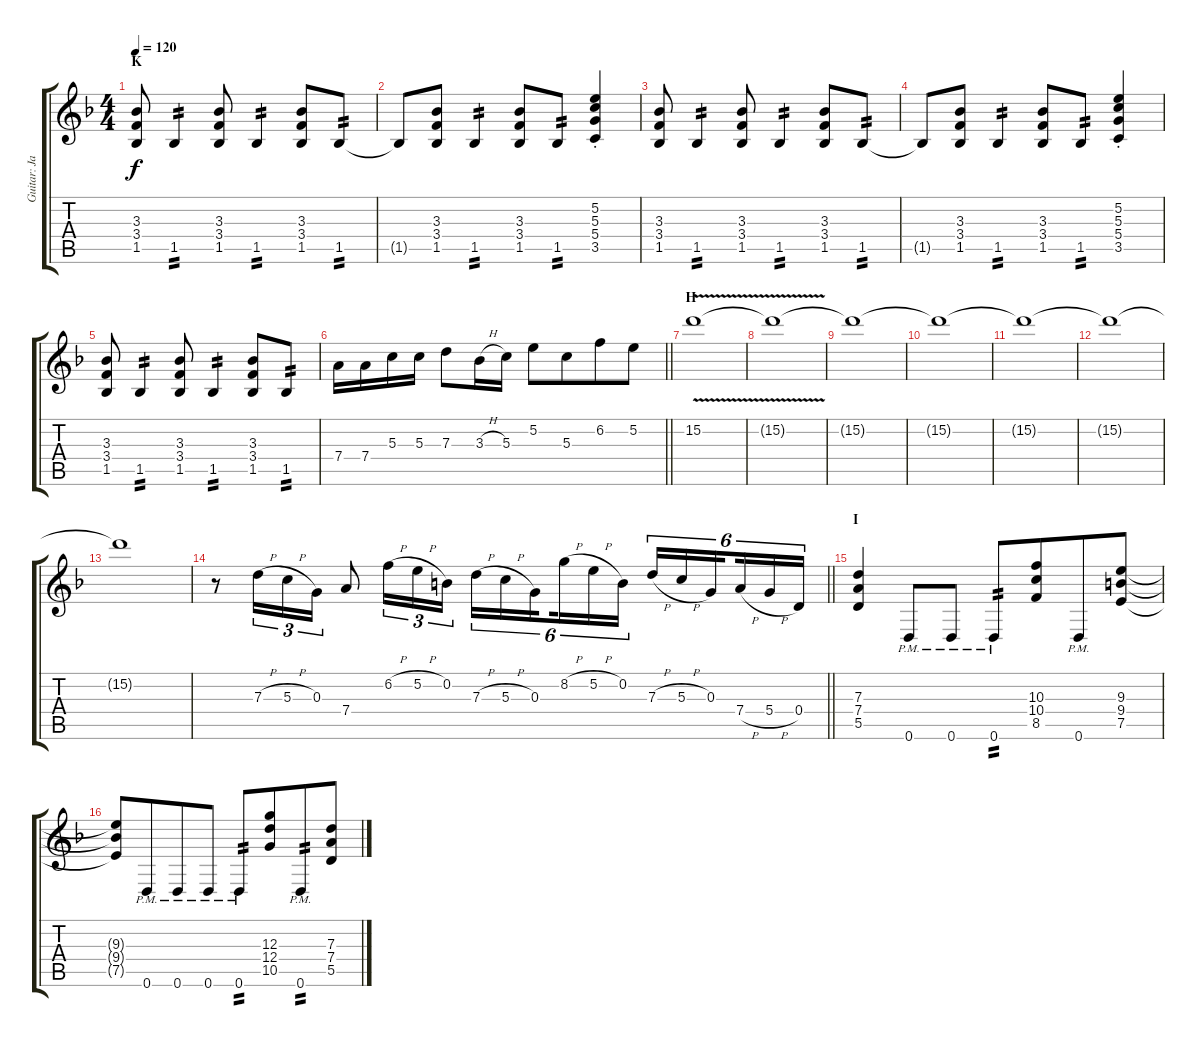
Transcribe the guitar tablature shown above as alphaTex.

\track ("Guitar: Jake" "Guitar: Ja") {instrument distortionguitar}
\staff {score tabs}
\tuning (E4 B3 G3 D3 A2 D2) {hide}
\ts (4 4)
\section ("" "K")
\tempo 120
\clef g2
\ks f
(3.3 3.4 1.5).8{dy f} 1.5.4{tp 2} (3.3 3.4 1.5).8 1.5.4{tp 2} (3.3 3.4 1.5).8 1.5.8{tp 2} |
1.5{t}.8 (3.3 3.4 1.5).8 1.5.4{tp 2} (3.3 3.4 1.5).8 1.5.8{tp 2} (5.2{st} 5.3{st} 5.4{st} 3.5{st}).4 |
(3.3 3.4 1.5).8 1.5.4{tp 2} (3.3 3.4 1.5).8 1.5.4{tp 2} (3.3 3.4 1.5).8 1.5.8{tp 2} |
1.5{t}.8 (3.3 3.4 1.5).8 1.5.4{tp 2} (3.3 3.4 1.5).8 1.5.8{tp 2} (5.2{st} 5.3{st} 5.4{st} 3.5{st}).4 |
(3.3 3.4 1.5).8 1.5.4{tp 2} (3.3 3.4 1.5).8 1.5.4{tp 2} (3.3 3.4 1.5).8 1.5.8{tp 2} |
\barLineRight lightlight
7.4.16 7.4.16 5.3.16 5.3.16 7.3.8 3.3{h}.16 5.3.16 5.2.8 5.3.8{beam merge} 6.2.8 5.2.8 |
\section ("" "H")
15.2{v}.1 |
15.2{t}.1 |
15.2{t}.1 |
15.2{t}.1 |
15.2{t}.1 |
15.2{t}.1 |
15.2{t}.1 |
\barLineRight lightlight
r.8 7.3{h}.16{tu (3 2)} 5.3{h}.16{tu (3 2)} 0.3.16{tu (3 2)} 7.4.8 6.2{h}.16{tu (3 2)} 5.2{h}.16{tu (3 2)} 0.2.16{tu (3 2)} 7.3{h}.16{tu (6 4)} 5.3{h}.16{tu (6 4)} 0.3.16{tu (6 4) beam splitsecondary} 8.2{h}.16{tu (6 4)} 5.2{h}.16{tu (6 4)} 0.2.16{tu (6 4)} 7.3{h}.16{tu (6 4)} 5.3{h}.16{tu (6 4)} 0.3.16{tu (6 4) beam splitsecondary} 7.4{h}.16{tu (6 4)} 5.4{h}.16{tu (6 4)} 0.4.16{tu (6 4)} |
\section ("" "I")
(7.3 7.4 5.5).4 0.6{pm}.8 0.6{pm}.8 0.6{pm}.8{tp 2} (10.3 10.4 8.5).8{beam merge} 0.6{pm}.8 (9.3 9.4 7.5).8 |
(9.3{t} 9.4{t} 7.5{t}).8 0.6{pm}.8{beam merge} 0.6{pm}.8 0.6{pm}.8 0.6{pm}.8{tp 2} (12.3 12.4 10.5).8{beam merge} 0.6{pm}.8{tp 2} (7.3 7.4 5.5).8
